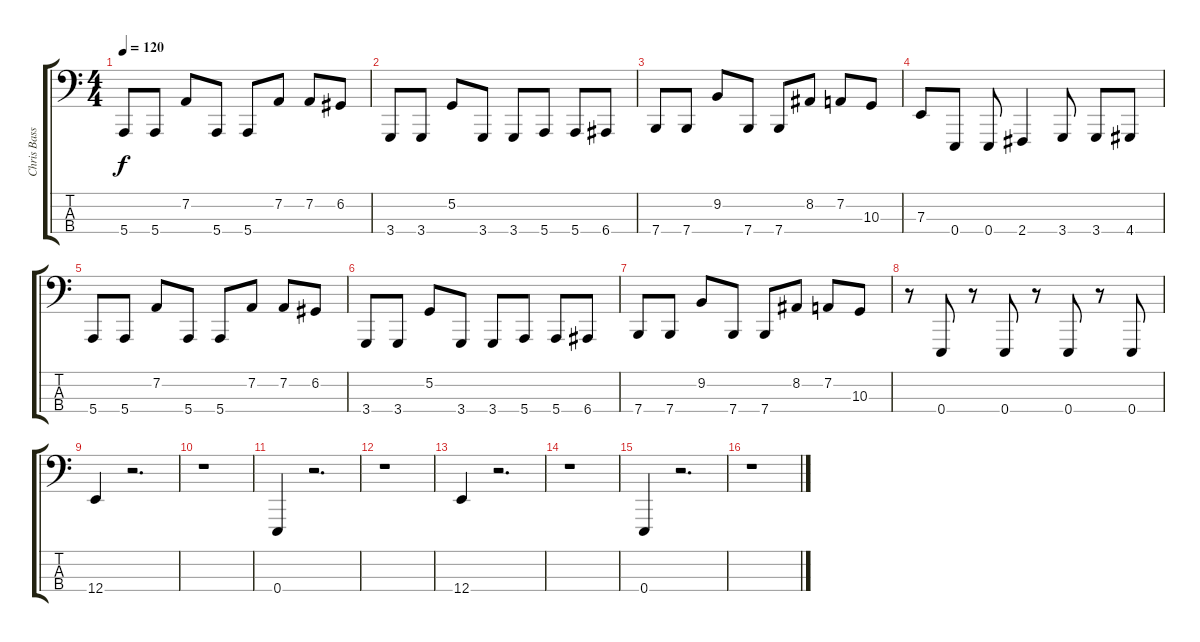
\track ("Chris Bass" "Chris Bass") {instrument lead2sawtooth}
\staff {score tabs}
\tuning (G2 D2 A1 E1) {hide}
\ts (4 4)
\tempo 120
\clef f4
\ks c
5.4.8{dy f} 5.4.8 7.2.8 5.4.8 5.4.8 7.2.8 7.2.8 6.2.8 |
3.4.8 3.4.8 5.2.8 3.4.8 3.4.8 5.4.8 5.4.8 6.4.8 |
7.4.8 7.4.8 9.2.8 7.4.8 7.4.8 8.2.8 7.2.8 10.3.8 |
7.3.8 0.4.8 0.4.8 2.4.4 3.4.8 3.4.8 4.4.8 |
5.4.8 5.4.8 7.2.8 5.4.8 5.4.8 7.2.8 7.2.8 6.2.8 |
3.4.8 3.4.8 5.2.8 3.4.8 3.4.8 5.4.8 5.4.8 6.4.8 |
7.4.8 7.4.8 9.2.8 7.4.8 7.4.8 8.2.8 7.2.8 10.3.8 |
r.8 0.4.8 r.8 0.4.8 r.8 0.4.8 r.8 0.4.8 |
12.4.4 r.2{d} |
r.1 |
0.4.4 r.2{d} |
r.1 |
12.4.4 r.2{d} |
r.1 |
0.4.4 r.2{d} |
r.1
